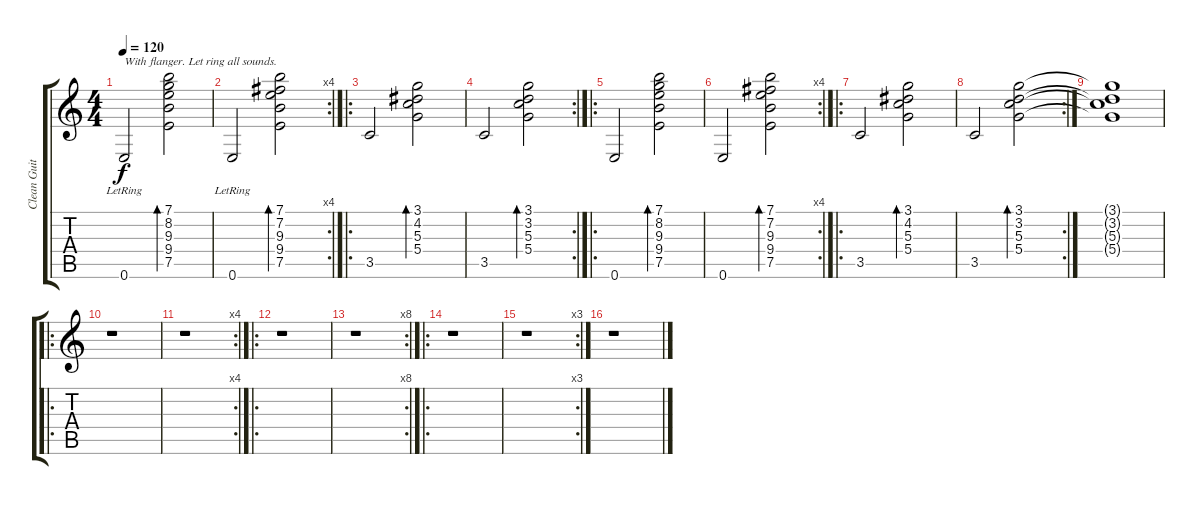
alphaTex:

\track ("Clean Guitar" "Clean Guit") {instrument electricguitarclean}
\staff {score tabs}
\tuning (E4 B3 G3 D3 A2 E2) {hide}
\ts (4 4)
\tempo 120
\clef g2
\ks c
0.6{lr}.2{txt "With flanger. Let ring all sounds. " dy f instrument electricguitarclean} (7.1 8.2 9.3 9.4 7.5).2{bd 120} |
\rc 4
0.6{lr}.2 (7.1 7.2 9.3 9.4 7.5).2{bd 120} |
\ro
3.5.2 (3.1 4.2 5.3 5.4).2{bd 120} |
\rc 2
3.5.2 (3.1 3.2 5.3 5.4).2{bd 120} |
\ro
0.6.2 (7.1 8.2 9.3 9.4 7.5).2{bd 120} |
\rc 4
0.6.2 (7.1 7.2 9.3 9.4 7.5).2{bd 120} |
\ro
3.5.2 (3.1 4.2 5.3 5.4).2{bd 120} |
\rc 2
3.5.2 (3.1 3.2 5.3 5.4).2{bd 120} |
(3.1{t} 3.2{t} 5.3{t} 5.4{t}).1 |
\ro
r.1 |
\rc 4
r.1 |
\ro
r.1 |
\rc 8
r.1 |
\ro
r.1 |
\rc 3
r.1 |
r.1
